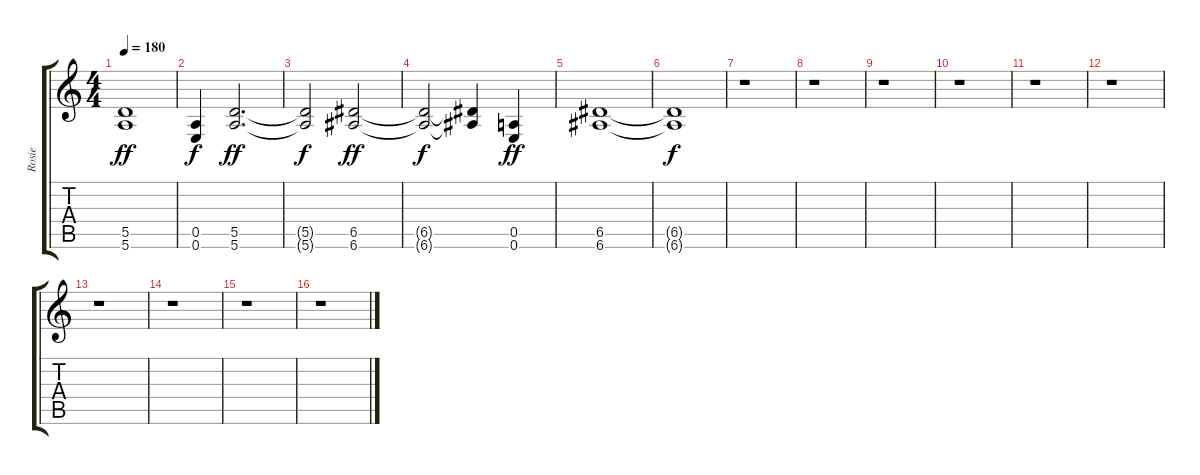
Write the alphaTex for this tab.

\track ("Rosie" "Rosie") {instrument contrabass}
\staff {score tabs}
\tuning (E4 B3 G3 D3 A2 E2) {hide}
\ts (4 4)
\tempo 180
\clef g2
\ks c
(5.5 5.6).1{dy ff} |
(0.5 0.6).4{dy f} (5.5 5.6).2{d dy ff} |
(5.5{t} 5.6{t}).2{dy f} (6.5 6.6).2{dy ff} |
(6.5{t} 6.6{t}).2{dy f} (6.5{t} 6.6{t}).4 (0.5 0.6).4{dy ff} |
(6.5 6.6).1 |
(6.5{t} 6.6{t}).1{dy f} |
r.1{instrument contrabass} |
r.1 |
r.1 |
r.1 |
r.1 |
r.1 |
r.1 |
r.1 |
r.1 |
r.1
